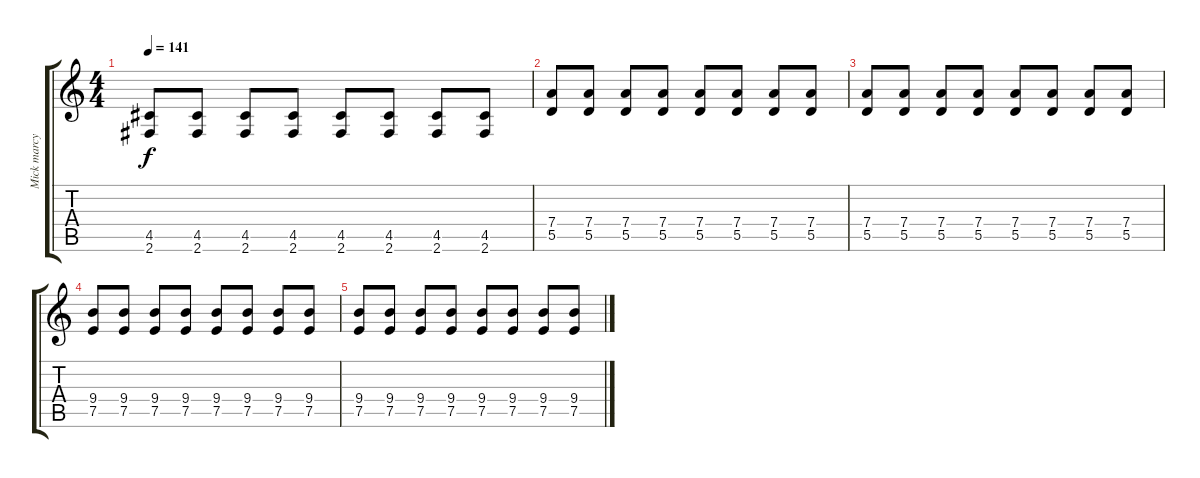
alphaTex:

\track ("Mick marcy" "Mick marcy") {instrument distortionguitar}
\staff {score tabs}
\tuning (E4 B3 G3 D3 A2 E2) {hide}
\ts (4 4)
\tempo 141
\clef g2
\ks c
(4.5 2.6).8{dy f} (4.5 2.6).8 (4.5 2.6).8 (4.5 2.6).8 (4.5 2.6).8 (4.5 2.6).8 (4.5 2.6).8 (4.5 2.6).8 |
(7.4 5.5).8 (7.4 5.5).8 (7.4 5.5).8 (7.4 5.5).8 (7.4 5.5).8 (7.4 5.5).8 (7.4 5.5).8 (7.4 5.5).8 |
(7.4 5.5).8 (7.4 5.5).8 (7.4 5.5).8 (7.4 5.5).8 (7.4 5.5).8 (7.4 5.5).8 (7.4 5.5).8 (7.4 5.5).8 |
(9.4 7.5).8 (9.4 7.5).8 (9.4 7.5).8 (9.4 7.5).8 (9.4 7.5).8 (9.4 7.5).8 (9.4 7.5).8 (9.4 7.5).8 |
(9.4 7.5).8 (9.4 7.5).8 (9.4 7.5).8 (9.4 7.5).8 (9.4 7.5).8 (9.4 7.5).8 (9.4 7.5).8 (9.4 7.5).8
